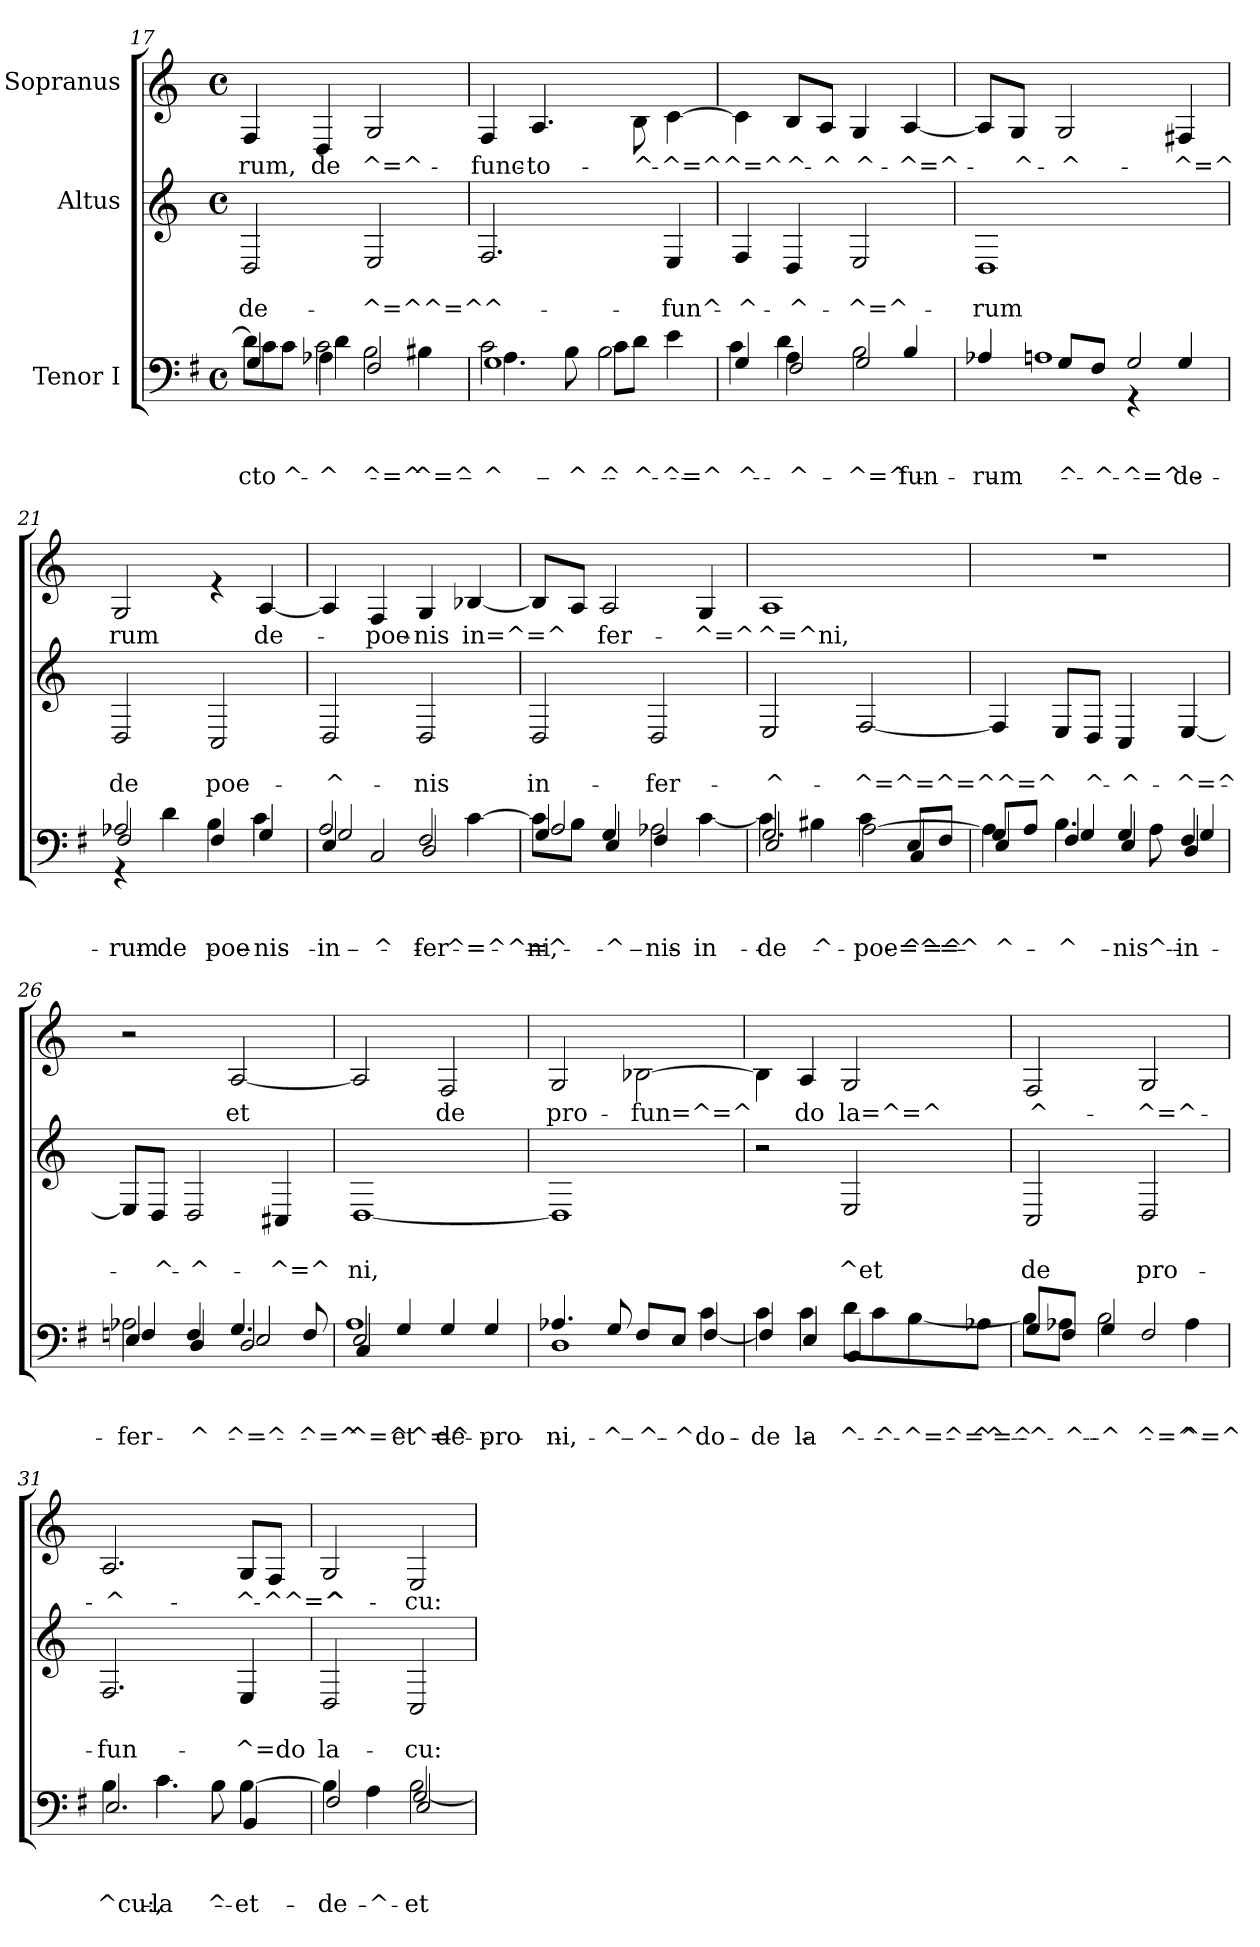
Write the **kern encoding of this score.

**kern	**text	**text	**text	**kern	**text	**text	**kern	**text
*part3	*part3	*part3	*part3	*part2	*part2	*part2	*part1	*part1
*staff3	*staff3	*staff3	*staff3	*staff2	*staff2	*staff2	*staff1	*staff1
*I"Tenor I	*	*	*	*I"Altus	*	*	*I"Sopranus	*
*clefF4	*	*	*	*clefG2	*	*	*clefG2	*
*ITrd4c7	*	*	*	*ITrd-7c-12	*	*	*ITrd-7c-12	*
*k[]	*	*	*	*k[]	*	*	*k[]	*
*C:	*	*	*	*C:	*	*	*C:	*
*M4/4	*	*	*	*M4/4	*	*	*M4/4	*
*met(c)	*	*	*	*met(c)	*	*	*met(c)	*
=17	=17	=17	=17	=17	=17	=17	=17	=17
*^	*	*	*	*	*	*	*	*
!	!	!	!	!LO:LY:b	!	!	!	!	!
*	*^	*	*	*	*	*	*	*	*
!	!	!	!	!	!LO:LY:b	!	!	!LO:LY:b	!	!LO:LY:b
8G\L]	4C/	4F\	.	.	-cto	2d/	.	de-	4f/	rum,
!	!	!	!	!	!LO:LY:b	!	!	!	!	!
8F\J	.	.	.	.	^-	.	.	.	.	.
!	!	!	!	!	!LO:LY:b	!	!	!	!	!
!	!	!	!	!	!LO:LY:b	!	!	!	!	!
!	!	!	!	!	!LO:LY:b	!	!	!	!	!LO:LY:b
2F\	4D-X\	4G\	.	.	^-	.	.	.	4d/	de
!	!	!	!	!	!LO:LY:b	!	!	!	!	!
!	!	!	!	!	!LO:LY:b	!	!	!LO:LY:b	!	!LO:LY:b
.	2BB/	2E\	.	.	-^=^-	2e/	.	-^=^^=^	2g/	^=^-
!	!	!	!	!	!LO:LY:b	!	!	!	!	!
4E#X\	.	.	.	.	-^=^-	.	.	.	.	.
=18	=18	=18	=18	=18	=18	=18	=18	=18	=18	=18
!	!	!	!	!	!LO:LY:b	!	!	!	!	!
!	!	!	!	!	!LO:LY:b	!	!	!	!	!
!	!	!	!	!	!LO:LY:b	!	!	!LO:LY:b	!	!LO:LY:b
2F\	1C	4.D\	.	.	^-	2.f/	.	^-	4f/	-func-
!	!	!	!	!	!	!	!	!	!	!LO:LY:b
.	.	.	.	.	.	.	.	.	4.a/	-to-
!	!	!	!	!	!LO:LY:b	!	!	!	!	!
.	.	8E\	.	.	-^-	.	.	.	.	.
!	!	!	!	!	!LO:LY:b	!	!	!	!	!
!	!	!	!	!	!LO:LY:b	!	!	!	!	!
2E\	.	8F\L	.	.	-^-	.	.	.	.	.
!	!	!	!	!	!LO:LY:b	!	!	!	!	!LO:LY:b
.	.	8G\J	.	.	-^-	.	.	.	8b\	-^-
!	!	!	!	!	!LO:LY:b	!	!	!LO:LY:b	!	!LO:LY:b
.	.	4A\	.	.	-^=^	4e/	.	-fun^-	[>4cc\	-^=^^=^
!!LO:PB:g=z
=19	=19	=19	=19	=19	=19	=19	=19	=19	=19	=19
!	!	!	!	!	!LO:LY:b	!	!	!	!	!
!	!	!	!	!	!LO:LY:b	!	!	!LO:LY:b	!	!
4C/	4ryy	4F\	.	.	-^-	4f/	.	-^-	4cc\]	.
!	!	!	!	!	!LO:LY:b	!	!	!	!	!
!	!	!	!	!	!LO:LY:b	!	!	!	!	!
!	!	!	!	!	!LO:LY:b	!	!	!LO:LY:b	!	!LO:LY:b
4D\	2BB/	4G\	.	.	-^-	4d/	.	-^-	8b/L	^-
!	!	!	!	!	!	!	!	!	!	!LO:LY:b
.	.	.	.	.	.	.	.	.	8a/J	-^
!	!	!	!	!	!LO:LY:b	!	!	!	!	!
!	!	!	!	!	!LO:LY:b	!	!	!LO:LY:b	!	!LO:LY:b
2E\	.	2C/	.	.	-^=^-	2e/	.	-^=^-	4g/	^-
!	!	!	!	!	!LO:LY:b	!	!	!	!	!LO:LY:b
.	4E/	.	.	.	-fun-	.	.	.	[<4a/	-^=^-
=20	=20	=20	=20	=20	=20	=20	=20	=20	=20	=20
!	!	!	!	!	!LO:LY:b	!	!	!	!	!
!	!	!	!	!	!LO:LY:b	!	!	!LO:LY:b	!	!
2ryy	4D-X/	1D	.	.	-rum	1d	.	-rum	8a/L]	.
!	!	!	!	!	!	!	!	!	!	!LO:LY:b
.	.	.	.	.	.	.	.	.	8g/J	-^-
!	!	!	!	!	!LO:LY:b	!	!	!	!	!LO:LY:b
.	8C/L	.	.	.	^-	.	.	.	2g/	-^-
!	!	!	!	!	!LO:LY:b	!	!	!	!	!
.	8BB/J	.	.	.	-^-	.	.	.	.	.
!	!	!	!	!	!LO:LY:b	!	!	!	!	!
4rGG	2C/	.	.	.	-^=^-	.	.	.	.	.
!	!	!	!	!	!LO:LY:b	!	!	!	!	!LO:LY:b
4C/	.	.	.	.	-de-	.	.	.	4f#X/	-^=^
=21	=21	=21	=21	=21	=21	=21	=21	=21	=21	=21
!	!	!	!	!	!LO:LY:b	!	!	!	!	!
!	!	!	!	!	!LO:LY:b	!	!	!LO:LY:b	!	!LO:LY:b
2D-X/	2BB/	4rGG	.	.	-rum	2d/	.	de	2g/	rum
!	!	!	!	!	!LO:LY:b	!	!	!	!	!
.	.	4G\	.	.	de-	.	.	.	.	.
!	!	!	!	!	!LO:LY:b	!	!	!	!	!
!	!	!	!	!	!LO:LY:b	!	!	!LO:LY:b	!	!
4BB/	2ryy	4E\	.	.	-poe-	2c/	.	poe-	4re	.
!	!	!	!	!	!LO:LY:b	!	!	!	!	!
!	!	!	!	!	!LO:LY:b	!	!	!	!	!LO:LY:b
4C/	.	4F\	.	.	-nis	.	.	.	[<4a/	de-
=22	=22	=22	=22	=22	=22	=22	=22	=22	=22	=22
!	!	!	!	!	!LO:LY:b	!	!	!	!	!
!	!	!	!	!	!LO:LY:b	!	!	!	!	!
!	!	!	!	!	!LO:LY:b	!	!	!LO:LY:b	!	!
4AA/	2C/	2D/	.	.	-in-	2d/	.	-^-	4a/]	.
!	!	!	!	!	!LO:LY:b	!	!	!	!	!LO:LY:b
2FF/	.	.	.	.	^-	.	.	.	4f/	-poe-
!	!	!	!	!	!LO:LY:b	!	!	!	!	!
!	!	!	!	!	!LO:LY:b	!	!	!LO:LY:b	!	!LO:LY:b
.	2BB/	2GG/	.	.	-fer-	2d/	.	-nis	4g/	-nis
!	!	!	!	!	!LO:LY:b	!	!	!	!	!LO:LY:b
[>4F\	.	.	.	.	-^=^^=^	.	.	.	[<4b-X/	in=^=^
=23	=23	=23	=23	=23	=23	=23	=23	=23	=23	=23
!	!	!	!	!	!LO:LY:b	!	!	!	!	!
!	!	!	!	!	!LO:LY:b	!	!	!LO:LY:b	!	!
8F\L]	4C/	2D/	.	.	-ni,	2d/	.	in-	8b-/L]	.
8E\J	.	.	.	.	.	.	.	.	8a/J	.
!	!	!	!	!	!LO:LY:b	!	!	!	!	!
!	!	!	!	!	!LO:LY:b	!	!	!	!	!LO:LY:b
4C/	4AA/	.	.	.	-^-	.	.	.	2a/	fer-
!	!	!	!	!	!LO:LY:b	!	!	!	!	!
!	!	!	!	!	!LO:LY:b	!	!	!LO:LY:b	!	!
2D-X\	4BB/	2ryy	.	.	-nis	2d/	.	-fer-	.	.
!	!	!	!	!	!LO:LY:b	!	!	!	!	!LO:LY:b
.	[>4F\	.	.	.	in-	.	.	.	4g/	-^=^
!!LO:LB:g=z
=24	=24	=24	=24	=24	=24	=24	=24	=24	=24	=24
!	!	!	!	!	!LO:LY:b	!	!	!	!	!
!	!	!	!	!	!LO:LY:b	!	!	!LO:LY:b	!	!LO:LY:b
2.C/	4F\]	2AA/	.	.	-de	2e/	.	-^-	1a	^=^ni,
!	!	!	!	!	!LO:LY:b	!	!	!	!	!
.	4E#X\	.	.	.	^-	.	.	.	.	.
!	!	!	!	!	!LO:LY:b	!	!	!	!	!
!	!	!	!	!	!LO:LY:b	!	!	!LO:LY:b	!	!
.	4F\	[>2D\	.	.	poe=^=^	[<2f/	.	-^=^=^=^^=^	.	.
!	!	!	!	!	!LO:LY:b	!	!	!	!	!
!	!	!	!	!	!LO:LY:b	!	!	!	!	!
8AA/L	4FF/	.	.	.	^=^-	.	.	.	.	.
8BB/J	.	.	.	.	.	.	.	.	.	.
=25	=25	=25	=25	=25	=25	=25	=25	=25	=25	=25
!	!	!	!	!	!LO:LY:b	!	!	!	!	!
!	!	!	!	!	!LO:LY:b	!	!	!	!	!
8C/L	4AA/	4D\]	.	.	^-	4f/]	.	.	1r	.
8D/J	.	.	.	.	.	.	.	.	.	.
!	!	!	!	!	!LO:LY:b	!	!	!	!	!
!	!	!	!	!	!LO:LY:b	!	!	!	!	!
!	!	!	!	!	!LO:LY:b	!	!	!	!	!
4.E\	4BB/	4C/	.	.	^-	8e/L	.	.	.	.
!	!	!	!	!	!	!	!	!LO:LY:b	!	!
.	.	.	.	.	.	8d/J	.	^-	.	.
!	!	!	!	!	!LO:LY:b	!	!	!	!	!
!	!	!	!	!	!LO:LY:b	!	!	!LO:LY:b	!	!
.	4C/	4AA/	.	.	-nis	4c/	.	-^-	.	.
!	!	!	!	!	!LO:LY:b	!	!	!	!	!
8D\	.	.	.	.	^-	.	.	.	.	.
!	!	!	!	!	!LO:LY:b	!	!	!	!	!
!	!	!	!	!	!LO:LY:b	!	!	!	!	!
!	!	!	!	!	!LO:LY:b	!	!	!LO:LY:b	!	!
4BB/	4GG/	4C/	.	.	in-	[<4e/	.	-^=^-	.	.
=26	=26	=26	=26	=26	=26	=26	=26	=26	=26	=26
!	!	!	!	!	!LO:LY:b	!	!	!	!	!
!	!	!	!	!	!LO:LY:b	!	!	!	!	!
!	!	!	!	!	!LO:LY:b	!	!	!	!	!
2D-X\	4AA/	4BB-X/	.	.	-fer	8e/L]	.	.	2r	.
!	!	!	!	!	!	!	!	!LO:LY:b	!	!
.	.	.	.	.	.	8d/J	.	-^-	.	.
!	!	!	!	!	!LO:LY:b	!	!	!	!	!
!	!	!	!	!	!LO:LY:b	!	!	!LO:LY:b	!	!
.	4BB-/	4GG/	.	.	^-	2d/	.	-^-	.	.
!	!	!	!	!	!LO:LY:b	!	!	!	!	!
!	!	!	!	!	!LO:LY:b	!	!	!	!	!
!	!	!	!	!	!LO:LY:b	!	!	!	!	!LO:LY:b
4.C/	2GG/	2AA/	.	.	-^=^-	.	.	.	[<2a/	et
!	!	!	!	!	!	!	!	!LO:LY:b	!	!
.	.	.	.	.	.	4c#X/	.	-^=^	.	.
!	!	!	!	!	!LO:LY:b	!	!	!	!	!
8BB-/	.	.	.	.	-^=^	.	.	.	.	.
=27	=27	=27	=27	=27	=27	=27	=27	=27	=27	=27
!	!	!	!	!	!LO:LY:b	!	!	!	!	!
!	!	!	!	!	!LO:LY:b	!	!	!	!	!
!	!	!	!	!	!LO:LY:b	!	!	!LO:LY:b	!	!
2AA/	4FF/	1D	.	.	^=^^=^-	[<1d	.	ni,	2a/]	.
!	!	!	!	!	!LO:LY:b	!	!	!	!	!
.	4C/	.	.	.	et	.	.	.	.	.
!	!	!	!	!	!LO:LY:b	!	!	!	!	!LO:LY:b
2ryy	4C/	.	.	.	de-	.	.	.	2f/	de
!	!	!	!	!	!LO:LY:b	!	!	!	!	!
.	4C/	.	.	.	-pro	.	.	.	.	.
=28	=28	=28	=28	=28	=28	=28	=28	=28	=28	=28
!	!	!	!	!	!LO:LY:b	!	!	!	!	!
!	!	!	!	!	!LO:LY:b	!	!	!	!	!LO:LY:b
2.ryy	4.D-X/	1GG	.	.	ni,	1d]	.	.	2g/	pro-
!	!	!	!	!	!LO:LY:b	!	!	!	!	!
.	8C/	.	.	.	^-	.	.	.	.	.
!	!	!	!	!	!LO:LY:b	!	!	!	!	!LO:LY:b
.	8BB/L	.	.	.	-^-	.	.	.	[>2b-X\	-fun=^=^
!	!	!	!	!	!LO:LY:b	!	!	!	!	!
.	8AA/J	.	.	.	-^-	.	.	.	.	.
!	!	!	!	!	!LO:LY:b	!	!	!	!	!
!	!	!	!	!	!LO:LY:b	!	!	!	!	!
4F\	[<4BB/	.	.	.	-do	.	.	.	.	.
*	*v	*v	*	*	*	*	*	*	*	*
!!LO:LB:g=z
=29	=29	=29	=29	=29	=29	=29	=29	=29	=29
!	!	!	!	!LO:LY:b	!	!	!	!	!
4F\	4BB/]	.	.	de	2r	.	.	4b-\]	.
!	!	!	!	!LO:LY:b	!	!	!	!	!
!	!	!	!	!LO:LY:b	!	!	!	!	!LO:LY:b
4F\	4AA/	.	.	-la	.	.	.	4a/	do
!	!	!	!	!LO:LY:b	!	!	!	!	!
!	!	!	!	!LO:LY:b	!	!	!LO:LY:b	!	!LO:LY:b
8G\L	4EE/	.	.	^-	2e/	.	^et	2g/	la=^=^
!	!	!	!	!LO:LY:b	!	!	!	!	!
8F\	.	.	.	^-	.	.	.	.	.
!	!	!	!	!LO:LY:b	!	!	!	!	!
!	!	!	!	!LO:LY:b	!	!	!	!	!
8E\	[>4E\	.	.	-^=^=^	.	.	.	.	.
!	!	!	!	!LO:LY:b	!	!	!	!	!
8D-X\J	.	.	.	^=^-	.	.	.	.	.
=30	=30	=30	=30	=30	=30	=30	=30	=30	=30
!	!	!	!	!LO:LY:b	!	!	!LO:LY:b	!	!LO:LY:b
8C/L	8E\L]	.	.	^-	2c/	.	de	2f/	^-
!	!	!	!	!LO:LY:b	!	!	!	!	!
!	!	!	!	!LO:LY:b	!	!	!	!	!
8BB/J	8D-X\J	.	.	^-	.	.	.	.	.
!	!	!	!	!LO:LY:b	!	!	!	!	!
!	!	!	!	!LO:LY:b	!	!	!	!	!
2E\	4C/	.	.	-^-	.	.	.	.	.
!	!	!	!	!LO:LY:b	!	!	!LO:LY:b	!	!LO:LY:b
.	2BB/	.	.	-^=^-	2d/	.	pro-	2g/	-^=^-
!	!	!	!	!LO:LY:b	!	!	!	!	!
4D-\	.	.	.	-^=^	.	.	.	.	.
=31	=31	=31	=31	=31	=31	=31	=31	=31	=31
!	!	!	!	!LO:LY:b	!	!	!	!	!
!	!	!	!	!LO:LY:b	!	!	!LO:LY:b	!	!LO:LY:b
4E\	2.AA/	.	.	^cu:,	2.f/	.	-fun-	2.a/	-^-
!	!	!	!	!LO:LY:b	!	!	!	!	!
4.F\	.	.	.	la	.	.	.	.	.
!	!	!	!	!LO:LY:b	!	!	!	!	!
8E\	.	.	.	^-	.	.	.	.	.
!	!	!	!	!LO:LY:b	!	!	!	!	!
!	!	!	!	!LO:LY:b	!	!	!LO:LY:b	!	!LO:LY:b
[>4E\	4EE/	.	.	et	4e/	.	-^=do	8g/L	-^-
!	!	!	!	!	!	!	!	!	!LO:LY:b
.	.	.	.	.	.	.	.	8f/J	-^^=^
=32	=32	=32	=32	=32	=32	=32	=32	=32	=32
!	!	!	!	!LO:LY:b	!	!	!LO:LY:b	!	!LO:LY:b
*	*^	*	*	*	*	*	*	*	*
4E\]	2BB/	2ryy	.	.	de	2d/	.	la-	2g/	^-
!	!	!	!	!	!LO:LY:b	!	!	!	!	!
4D\	.	.	.	.	^-	.	.	.	.	.
!	!	!	!	!	!LO:LY:b	!	!	!	!	!
!	!	!	!	!	!LO:LY:b	!	!	!	!	!
!	!	!	!	!	!LO:LY:b	!	!	!LO:LY:b	!	!LO:LY:b
2E\	[<2C/	2AA/	.	.	-et	2c/	.	-cu:	2e/	-cu:
*v	*v	*v	*	*	*	*	*	*	*	*
=	=	=	=	=	=	=	=	=
*-	*-	*-	*-	*-	*-	*-	*-	*-
